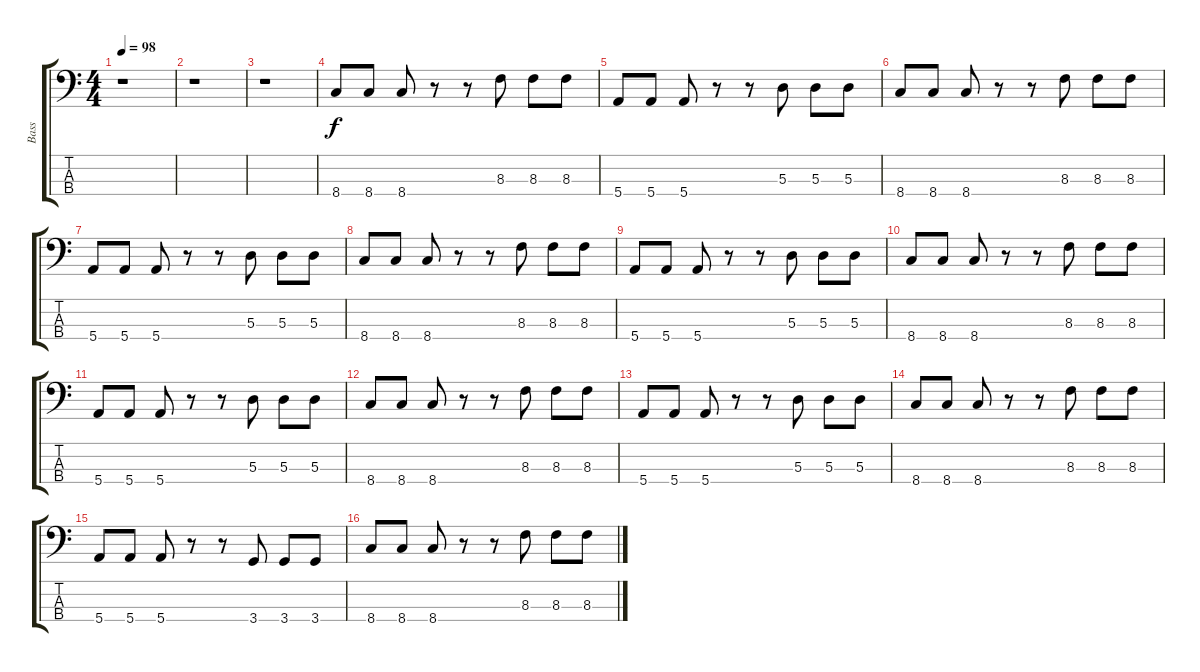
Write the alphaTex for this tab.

\track ("Bass" "Bass") {instrument electricbassfinger}
\staff {score tabs}
\tuning (G2 D2 A1 E1) {hide}
\ts (4 4)
\tempo 98
\clef f4
\ks c
r.1{dy f instrument electricbassfinger} |
r.1 |
r.1 |
8.4.8 8.4.8 8.4.8 r.8 r.8 8.3.8 8.3.8 8.3.8 |
5.4.8 5.4.8 5.4.8 r.8 r.8 5.3.8 5.3.8 5.3.8 |
8.4.8 8.4.8 8.4.8 r.8 r.8 8.3.8 8.3.8 8.3.8 |
5.4.8 5.4.8 5.4.8 r.8 r.8 5.3.8 5.3.8 5.3.8 |
8.4.8 8.4.8 8.4.8 r.8 r.8 8.3.8 8.3.8 8.3.8 |
5.4.8 5.4.8 5.4.8 r.8 r.8 5.3.8 5.3.8 5.3.8 |
8.4.8 8.4.8 8.4.8 r.8 r.8 8.3.8 8.3.8 8.3.8 |
5.4.8 5.4.8 5.4.8 r.8 r.8 5.3.8 5.3.8 5.3.8 |
8.4.8 8.4.8 8.4.8 r.8 r.8 8.3.8 8.3.8 8.3.8 |
5.4.8 5.4.8 5.4.8 r.8 r.8 5.3.8 5.3.8 5.3.8 |
8.4.8 8.4.8 8.4.8 r.8 r.8 8.3.8 8.3.8 8.3.8 |
5.4.8 5.4.8 5.4.8 r.8 r.8 3.4.8 3.4.8 3.4.8 |
8.4.8 8.4.8 8.4.8 r.8 r.8 8.3.8 8.3.8 8.3.8
